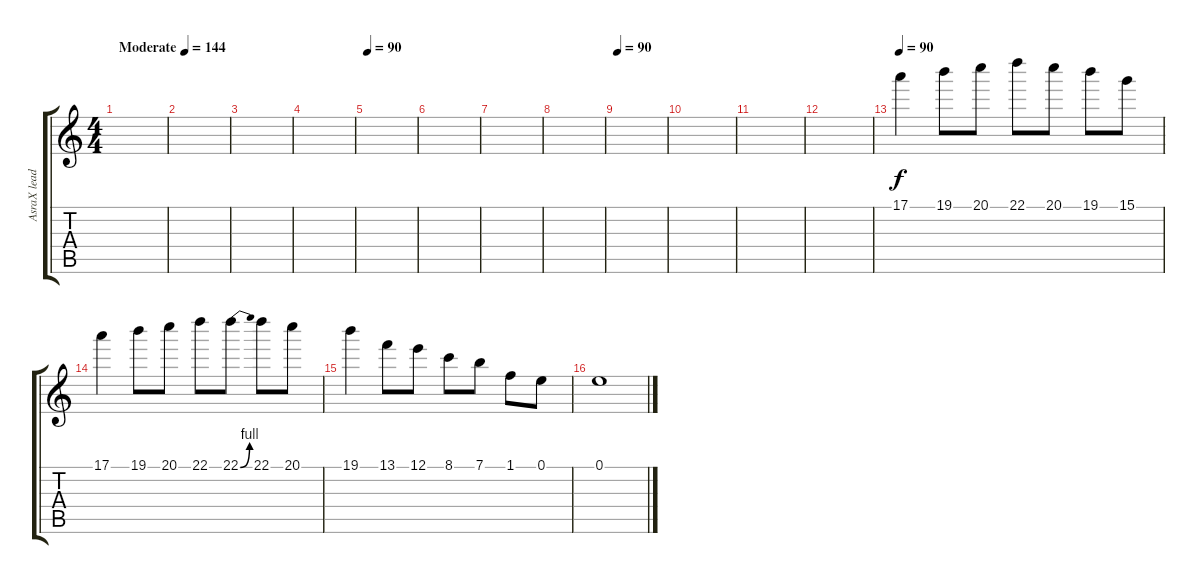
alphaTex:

\track ("AsraX lead" "AsraX lead") {instrument distortionguitar}
\staff {score tabs}
\tuning (E4 B3 G3 D3 A2 E2) {hide}
\ts (4 4)
\tempo (144 "Moderate")
\tempo 90
\tempo (144 "Moderate")
\clef g2
\ks c
|
|
|
|
\tempo 90
|
|
|
|
\tempo 90
|
|
|
|
\tempo 90
17.1.4 19.1.8 20.1.8 22.1.8 20.1.8 19.1.8 15.1.8 |
17.1.4 19.1.8 20.1.8 22.1.8 22.1{be (bend 0 0 60 4)}.8 22.1.8 20.1.8 |
19.1.4 13.1.8 12.1.8 8.1.8 7.1.8 1.1.8 0.1.8 |
0.1.1
